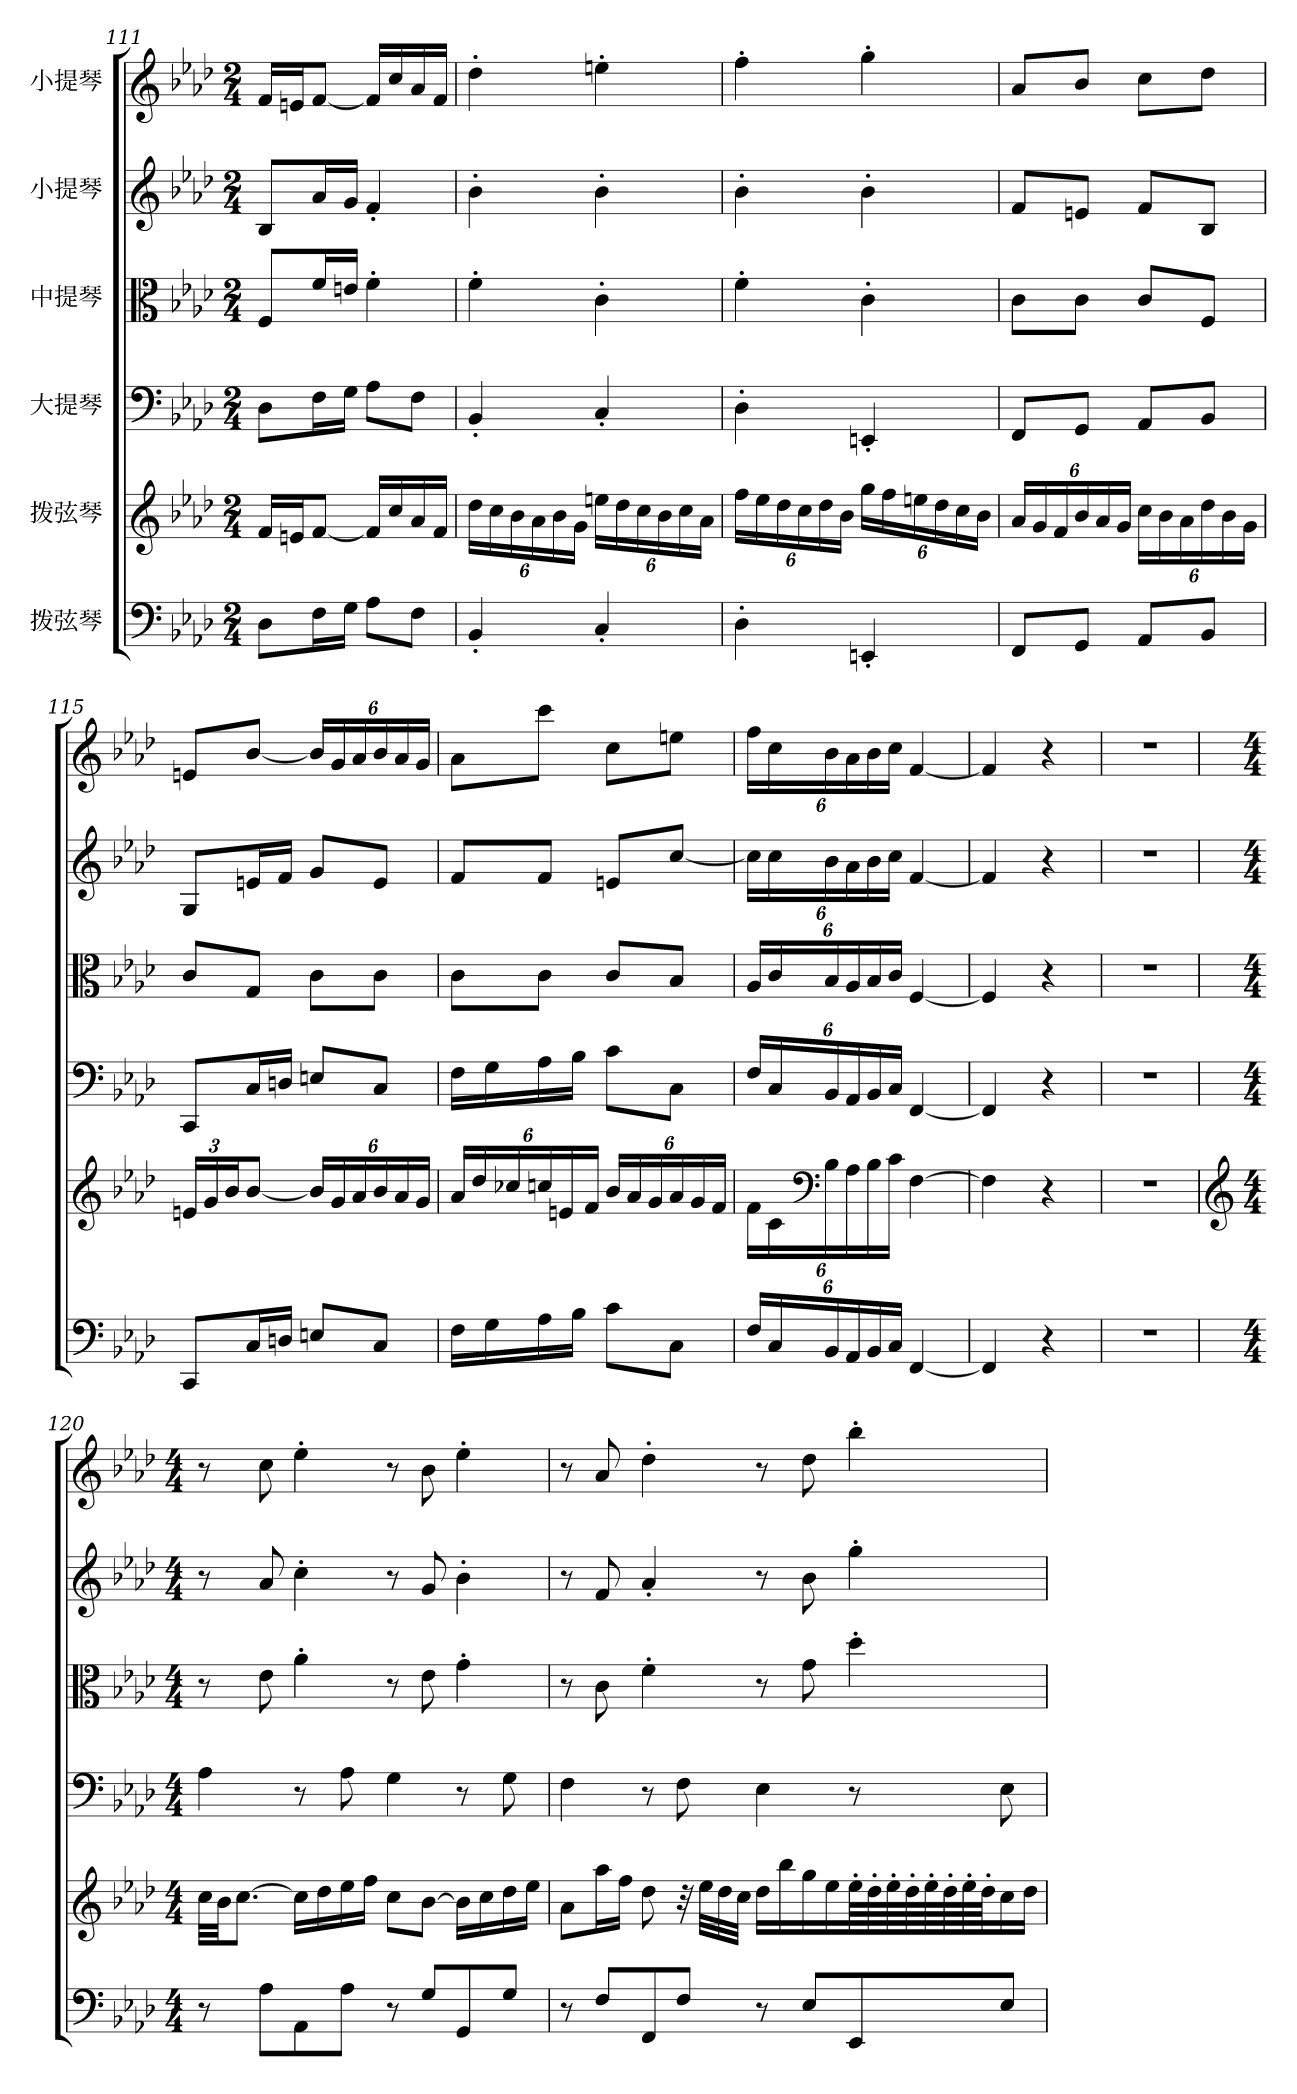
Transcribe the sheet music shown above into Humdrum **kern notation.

**kern	**kern	**kern	**kern	**kern	**kern
*part6	*part5	*part4	*part3	*part2	*part1
*staff6	*staff5	*staff4	*staff3	*staff2	*staff1
*I"拨弦琴	*I"拨弦琴	*I"大提琴	*I"中提琴	*I"小提琴	*I"小提琴
!!LO:PB:g=z
*clefF4	*clefG2	*clefF4	*clefC3	*clefG2	*clefG2
*k[b-e-a-d-]	*k[b-e-a-d-]	*k[b-e-a-d-]	*k[b-e-a-d-]	*k[b-e-a-d-]	*k[b-e-a-d-]
*M2/4	*M2/4	*M2/4	*M2/4	*M2/4	*M2/4
=111	=111	=111	=111	=111	=111
8D-\L	16f/LL	8D-\L	8F/L	8B-/L	16f/LL
.	16en/J	.	.	.	16en/J
16F\L	[8f/J	16F\L	16f/L	16a-/L	[8f/J
16G\JJ	.	16G\JJ	16en/JJ	16g/JJ	.
8A-\L	16f/LL]	8A-\L	4f'\	4f'/	16f/LL]
.	16cc/	.	.	.	16cc/
8F\J	16a-/	8F\J	.	.	16a-/
.	16f/JJ	.	.	.	16f/JJ
=112	=112	=112	=112	=112	=112
*	*Xbrackettup	*	*	*	*
4BB-'/	24dd-\LL	4BB-'/	4f'\	4b-'\	4dd-'\
.	24cc\	.	.	.	.
.	24b-\	.	.	.	.
.	24a-\	.	.	.	.
.	24b-\	.	.	.	.
.	24g\JJ	.	.	.	.
4C'/	24een\LL	4C'/	4c'\	4b-'\	4een'\
.	24dd-\	.	.	.	.
.	24cc\	.	.	.	.
.	24b-\	.	.	.	.
.	24cc\	.	.	.	.
.	24a-\JJ	.	.	.	.
=113	=113	=113	=113	=113	=113
4D-'\	24ff\LL	4D-'\	4f'\	4b-'\	4ff'\
.	24ee-\	.	.	.	.
.	24dd-\	.	.	.	.
.	24cc\	.	.	.	.
.	24dd-\	.	.	.	.
.	24b-\JJ	.	.	.	.
4EEn'/	24gg\LL	4EEn'/	4c'\	4b-'\	4gg'\
.	24ff\	.	.	.	.
.	24een\	.	.	.	.
.	24dd-\	.	.	.	.
.	24cc\	.	.	.	.
.	24b-\JJ	.	.	.	.
!!LO:LB:g=z
=114	=114	=114	=114	=114	=114
8FF/L	24a-/LL	8FF/L	8c\L	8f/L	8a-/L
.	24g/	.	.	.	.
.	24f/	.	.	.	.
8GG/J	24b-/	8GG/J	8c\J	8en/J	8b-/J
.	24a-/	.	.	.	.
.	24g/JJ	.	.	.	.
8AA-/L	24cc\LL	8AA-/L	8c/L	8f/L	8cc\L
.	24b-\	.	.	.	.
.	24a-\	.	.	.	.
8BB-/J	24dd-\	8BB-/J	8F/J	8B-/J	8dd-\J
.	24b-\	.	.	.	.
.	24g\JJ	.	.	.	.
=115	=115	=115	=115	=115	=115
8CC/L	24en/LL	8CC/L	8c/L	8G/L	8en/L
.	24g/	.	.	.	.
.	24b-/J	.	.	.	.
16C/L	[8b-/J	16C/L	8G/J	16en/L	[8b-/J
16Dn/JJ	.	16Dn/JJ	.	16f/JJ	.
*	*	*	*	*	*Xbrackettup
8En/L	24b-/LL]	8En/L	8c\L	8g/L	24b-/LL]
.	24g/	.	.	.	24g/
.	24a-/	.	.	.	24a-/
8C/J	24b-/	8C/J	8c\J	8e/J	24b-/
.	24a-/	.	.	.	24a-/
.	24g/JJ	.	.	.	24g/JJ
=116	=116	=116	=116	=116	=116
16F\LL	24a-/LL	16F\LL	8c\L	8f/L	8a-\L
.	24dd-/	.	.	.	.
16G\	.	16G\	.	.	.
.	24cc-X/	.	.	.	.
16A-\	24ccn/	16A-\	8c\J	8f/J	8ccc\J
.	24en/	.	.	.	.
16B-\JJ	.	16B-\JJ	.	.	.
.	24f/JJ	.	.	.	.
8c\L	24b-/LL	8c\L	8c/L	8en/L	8cc\L
.	24a-/	.	.	.	.
.	24g/	.	.	.	.
8C\J	24a-/	8C\J	8B-/J	[8cc/J	8een\J
.	24g/	.	.	.	.
.	24f/JJ	.	.	.	.
!!LO:PB:g=z
=117	=117	=117	=117	=117	=117
*Xbrackettup	*	*Xbrackettup	*Xbrackettup	*Xbrackettup	*
24F/LL	24f\LL	24F/LL	24A-/LL	24cc\LL]	24ff\LL
24C/	24c\	24C/	24c/	24cc\	24cc\
*	*clefF4	*	*	*	*
24BB-/	24B-\	24BB-/	24B-/	24b-\	24b-\
24AA-/	24A-\	24AA-/	24A-/	24a-\	24a-\
24BB-/	24B-\	24BB-/	24B-/	24b-\	24b-\
24C/JJ	24c\JJ	24C/JJ	24c/JJ	24cc\JJ	24cc\JJ
[4FF/	[4F\	[4FF/	[4F/	[4f/	[4f/
=118	=118	=118	=118	=118	=118
4FF/]	4F\]	4FF/]	4F/]	4f/]	4f/]
4r	4r	4r	4r	4r	4r
=119	=119	=119	=119	=119	=119
*	*	*	*	*	*MM40
2r	2r	2r	2r	2r	2r
=120	=120	=120	=120	=120	=120
*	*clefG2	*	*	*	*
*M4/4	*M4/4	*M4/4	*M4/4	*M4/4	*M4/4
8r	32cc\LLL	4A-\	8r	8r	8r
.	32b-\JJ	.	.	.	.
.	[8.cc\J	.	.	.	.
8A-\L	.	.	8e-\	8a-/	8cc\
8AA-\	16cc\LL]	8r	4a-'\	4cc'\	4ee-'\
.	16dd-\	.	.	.	.
8A-\J	16ee-\	8A-\	.	.	.
.	16ff\JJ	.	.	.	.
8r	8cc\L	4G\	8r	8r	8r
8G/L	[8b-\J	.	8e-\	8g/	8b-\
8GG/	16b-\LL]	8r	4g'\	4b-'\	4ee-'\
.	16cc\	.	.	.	.
8G/J	16dd-\	8G\	.	.	.
.	16ee-\JJ	.	.	.	.
!!LO:LB:g=z
=121	=121	=121	=121	=121	=121
8r	8a-\L	4F\	8r	8r	8r
8F/L	16aa-\L	.	8c\	8f/	8a-/
.	16ff\JJ	.	.	.	.
8FF/	8dd-\	8r	4f'\	4a-'/	4dd-'\
8F/J	32r	8F\	.	.	.
.	32ee-\LLL	.	.	.	.
.	32dd-\	.	.	.	.
.	32cc\JJJ	.	.	.	.
8r	16dd-\LL	4E-\	8r	8r	8r
.	16bb-\	.	.	.	.
8E-/L	16gg\	.	8g\	8b-\	8dd-\
.	16ee-\	.	.	.	.
8EE-/	64ee-'\LL	8r	4dd-'\	4gg'\	4bb-'\
.	64dd-'\	.	.	.	.
.	64ee-'\	.	.	.	.
.	64dd-'\	.	.	.	.
.	64ee-'\	.	.	.	.
.	64dd-'\	.	.	.	.
.	64ee-'\	.	.	.	.
.	64dd-'\JJ	.	.	.	.
8E-/J	16cc\	8E-\	.	.	.
.	16dd-\JJ	.	.	.	.
=	=	=	=	=	=
*-	*-	*-	*-	*-	*-
